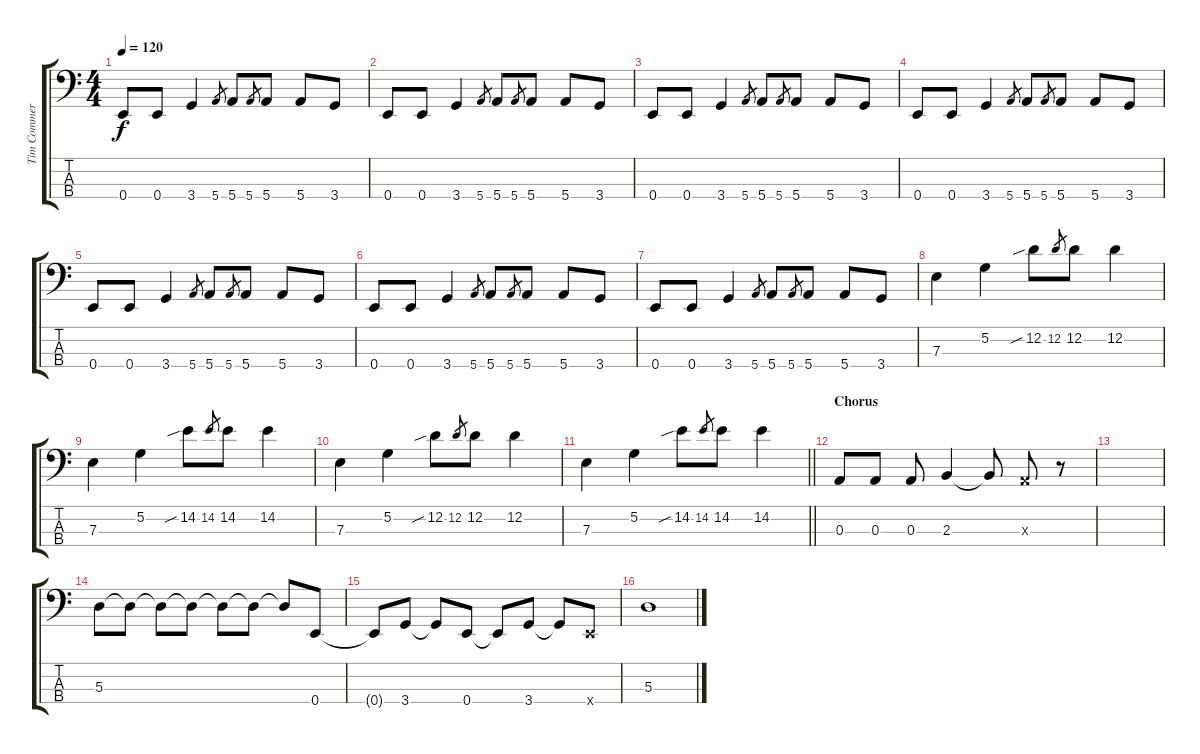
\track ("Tim Commerford" "Tim Commer") {instrument electricbassfinger}
\staff {score tabs}
\tuning (G2 D2 A1 E1) {hide}
\ts (4 4)
\tempo 120
\clef f4
\ks c
0.4.8{dy f} 0.4.8 3.4.4 5.4.8{gr} 5.4.8 5.4.8{gr} 5.4.8 5.4.8 3.4.8 |
0.4.8 0.4.8 3.4.4 5.4.8{gr} 5.4.8 5.4.8{gr} 5.4.8 5.4.8 3.4.8 |
0.4.8 0.4.8 3.4.4 5.4.8{gr} 5.4.8 5.4.8{gr} 5.4.8 5.4.8 3.4.8 |
0.4.8 0.4.8 3.4.4 5.4.8{gr} 5.4.8 5.4.8{gr} 5.4.8 5.4.8 3.4.8 |
0.4.8 0.4.8 3.4.4 5.4.8{gr} 5.4.8 5.4.8{gr} 5.4.8 5.4.8 3.4.8 |
0.4.8 0.4.8 3.4.4 5.4.8{gr} 5.4.8 5.4.8{gr} 5.4.8 5.4.8 3.4.8 |
0.4.8 0.4.8 3.4.4 5.4.8{gr} 5.4.8 5.4.8{gr} 5.4.8 5.4.8 3.4.8 |
7.3.4 5.2.4 12.2{sib}.8 12.2.8{gr} 12.2.8 12.2.4 |
7.3.4 5.2.4 14.2{sib}.8 14.2.8{gr} 14.2.8 14.2.4 |
7.3.4 5.2.4 12.2{sib}.8 12.2.8{gr} 12.2.8 12.2.4 |
\barLineRight lightlight
7.3.4 5.2.4 14.2{sib}.8 14.2.8{gr} 14.2.8 14.2.4 |
\section ("" "Chorus")
0.3.8 0.3.8 0.3.8 2.3.4 2.3{t}.8 0.3{x}.8 r.8 |
|
5.3.8 5.3{t}.8 5.3{t}.8 5.3{t}.8 5.3{t}.8 5.3{t}.8 5.3{t}.8 0.4.8 |
0.4{t}.8 3.4.8 3.4{t}.8 0.4.8 0.4{t}.8 3.4.8 3.4{t}.8 0.4{x}.8 |
5.3.1
